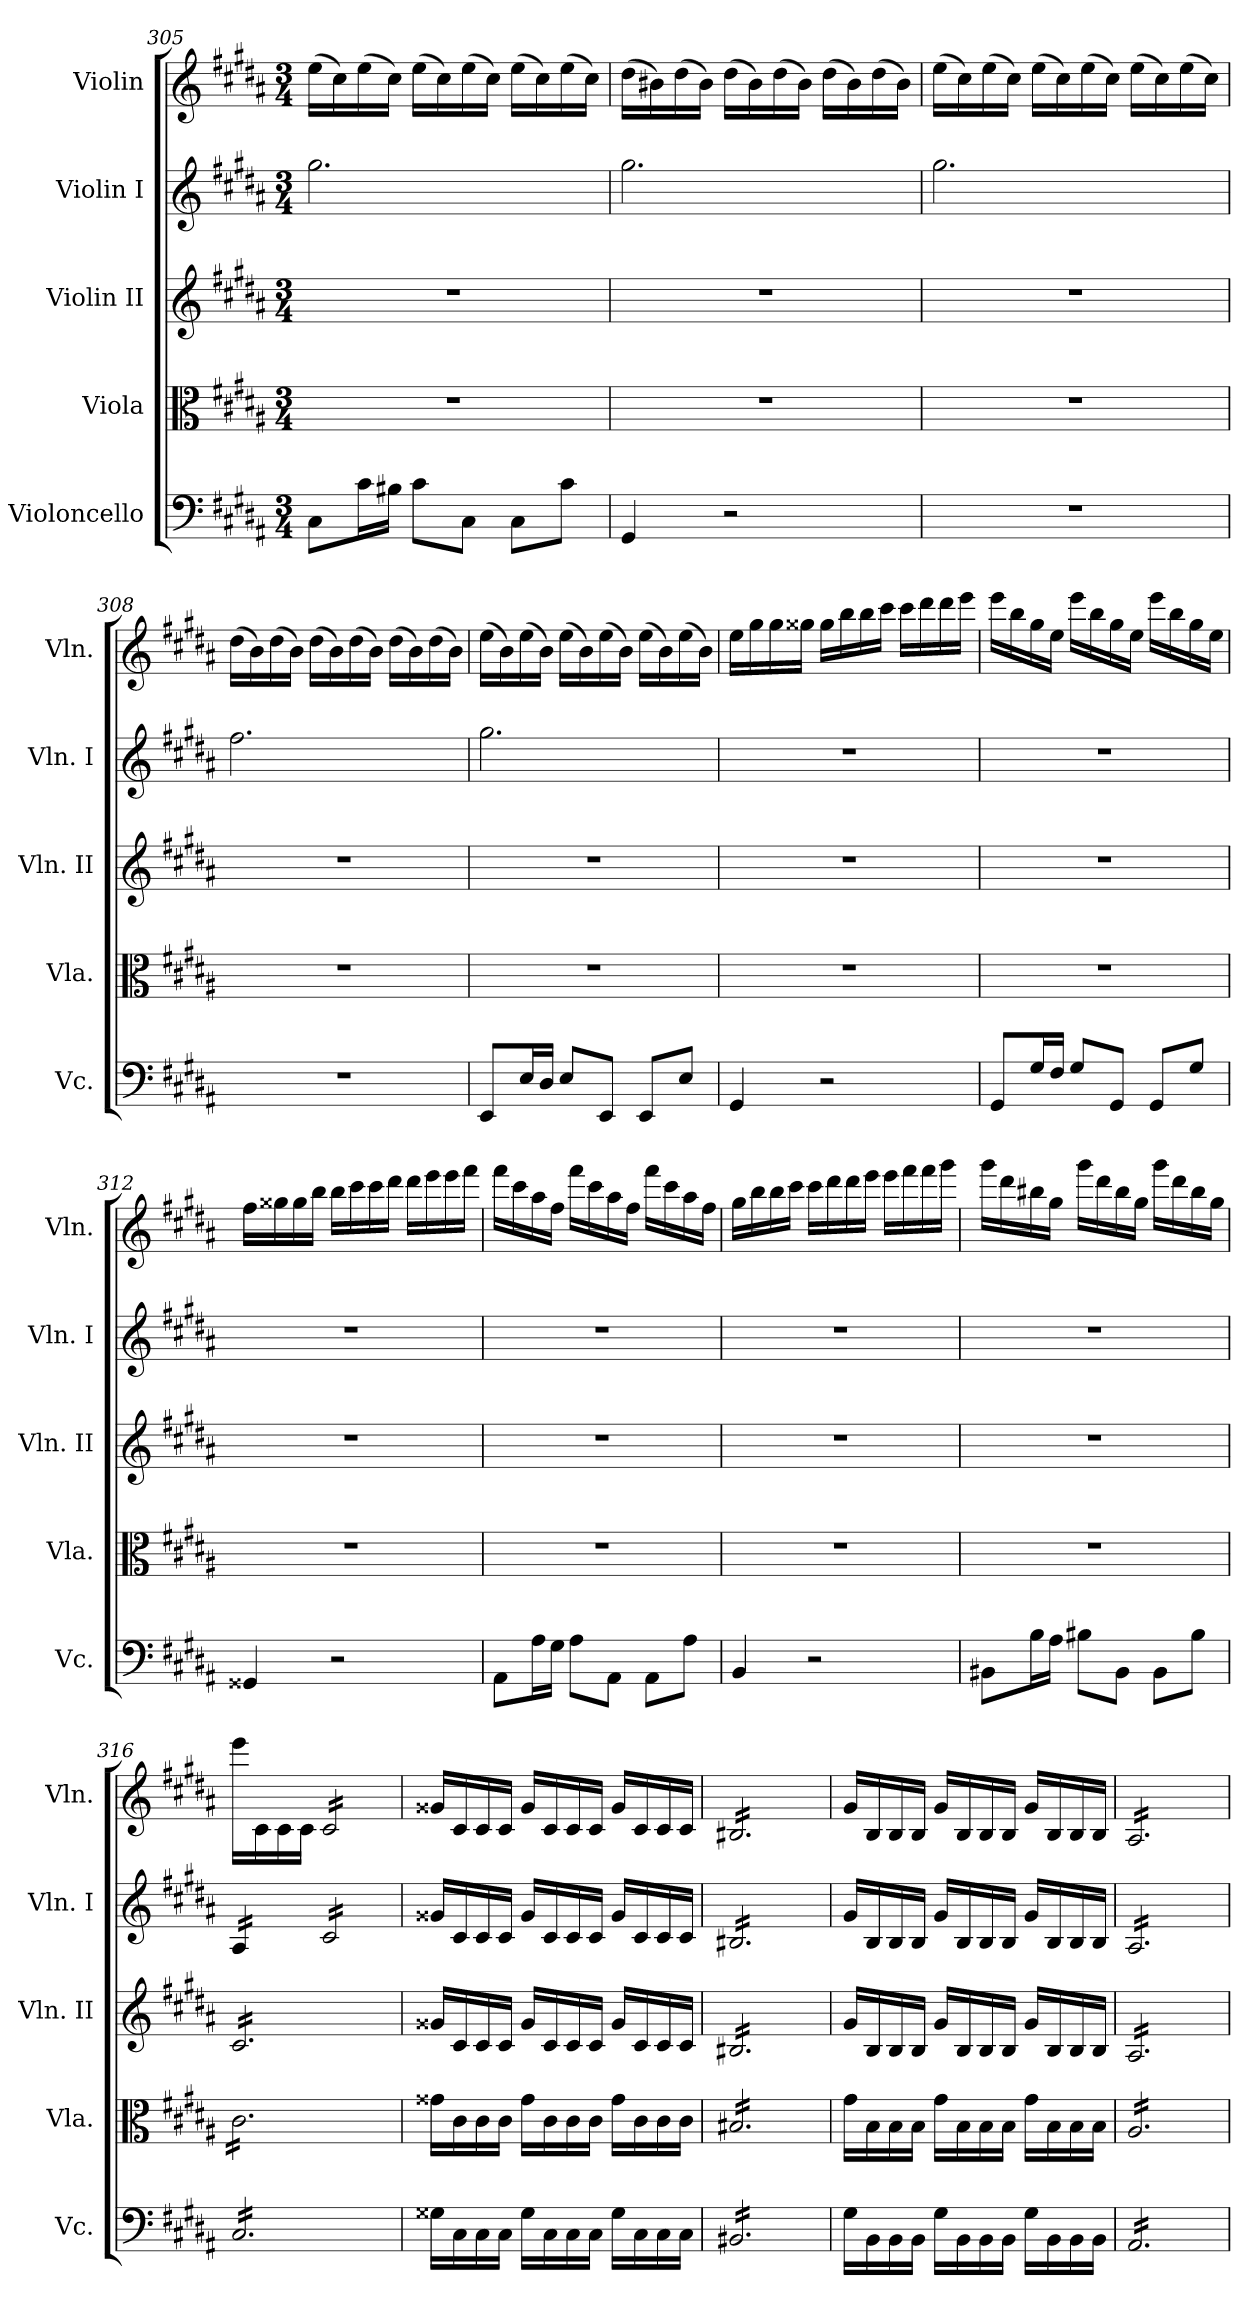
**kern	**kern	**kern	**kern	**kern
*part5	*part4	*part3	*part2	*part1
*staff5	*staff4	*staff3	*staff2	*staff1
*I"Violoncello	*I"Viola	*I"Violin II	*I"Violin I	*I"Violin
*I'Vc.	*I'Vla.	*I'Vln. II	*I'Vln. I	*I'Vln.
!!LO:LB:g=z
*clefF4	*clefC3	*clefG2	*clefG2	*clefG2
*k[f#c#g#d#a#]	*k[f#c#g#d#a#]	*k[f#c#g#d#a#]	*k[f#c#g#d#a#]	*k[f#c#g#d#a#]
*M3/4	*M3/4	*M3/4	*M3/4	*M3/4
=305	=305	=305	=305	=305
8C#\L	2.r	2.r	2.gg#\	(>16ee\LL
.	.	.	.	16cc#\)
16c#\L	.	.	.	(>16ee\
16B#X\JJ	.	.	.	16cc#\JJ)
8c#\L	.	.	.	(>16ee\LL
.	.	.	.	16cc#\)
8C#\J	.	.	.	(>16ee\
.	.	.	.	16cc#\JJ)
8C#\L	.	.	.	(>16ee\LL
.	.	.	.	16cc#\)
8c#\J	.	.	.	(>16ee\
.	.	.	.	16cc#\JJ)
=306	=306	=306	=306	=306
4GG#/	2.r	2.r	2.gg#\	(>16dd#\LL
.	.	.	.	16b#X\)
.	.	.	.	(>16dd#\
.	.	.	.	16b#\JJ)
2r	.	.	.	(>16dd#\LL
.	.	.	.	16b#\)
.	.	.	.	(>16dd#\
.	.	.	.	16b#\JJ)
.	.	.	.	(>16dd#\LL
.	.	.	.	16b#\)
.	.	.	.	(>16dd#\
.	.	.	.	16b#\JJ)
=307	=307	=307	=307	=307
2.r	2.r	2.r	2.gg#\	(>16ee\LL
.	.	.	.	16cc#\)
.	.	.	.	(>16ee\
.	.	.	.	16cc#\JJ)
.	.	.	.	(>16ee\LL
.	.	.	.	16cc#\)
.	.	.	.	(>16ee\
.	.	.	.	16cc#\JJ)
.	.	.	.	(>16ee\LL
.	.	.	.	16cc#\)
.	.	.	.	(>16ee\
.	.	.	.	16cc#\JJ)
!!LO:PB:g=z
=308	=308	=308	=308	=308
2.r	2.r	2.r	2.ff#\	(>16dd#\LL
.	.	.	.	16b\)
.	.	.	.	(>16dd#\
.	.	.	.	16b\JJ)
.	.	.	.	(>16dd#\LL
.	.	.	.	16b\)
.	.	.	.	(>16dd#\
.	.	.	.	16b\JJ)
.	.	.	.	(>16dd#\LL
.	.	.	.	16b\)
.	.	.	.	(>16dd#\
.	.	.	.	16b\JJ)
=309	=309	=309	=309	=309
8EE/L	2.r	2.r	2.gg#\	(>16ee\LL
.	.	.	.	16b\)
16E/L	.	.	.	(>16ee\
16D#/JJ	.	.	.	16b\JJ)
8E/L	.	.	.	(>16ee\LL
.	.	.	.	16b\)
8EE/J	.	.	.	(>16ee\
.	.	.	.	16b\JJ)
8EE/L	.	.	.	(>16ee\LL
.	.	.	.	16b\)
8E/J	.	.	.	(>16ee\
.	.	.	.	16b\JJ)
=310	=310	=310	=310	=310
4GG#/	2.r	2.r	2.r	16ee\LL
.	.	.	.	16gg#\
.	.	.	.	16gg#\
.	.	.	.	16gg##X\JJ
2r	.	.	.	16gg##\LL
.	.	.	.	16bb\
.	.	.	.	16bb\
.	.	.	.	16ccc#\JJ
.	.	.	.	16ccc#\LL
.	.	.	.	16ddd#\
.	.	.	.	16ddd#\
.	.	.	.	16eee\JJ
!!LO:LB:g=z
=311	=311	=311	=311	=311
8GG#/L	2.r	2.r	2.r	16eee\LL
.	.	.	.	16bb\
16G#/L	.	.	.	16gg#\
16F#/JJ	.	.	.	16ee\JJ
8G#/L	.	.	.	16eee\LL
.	.	.	.	16bb\
8GG#/J	.	.	.	16gg#\
.	.	.	.	16ee\JJ
8GG#/L	.	.	.	16eee\LL
.	.	.	.	16bb\
8G#/J	.	.	.	16gg#\
.	.	.	.	16ee\JJ
=312	=312	=312	=312	=312
4GG##X/	2.r	2.r	2.r	16ff#\LL
.	.	.	.	16gg##X\
.	.	.	.	16gg##\
.	.	.	.	16bb\JJ
2r	.	.	.	16bb\LL
.	.	.	.	16ccc#\
.	.	.	.	16ccc#\
.	.	.	.	16ddd#\JJ
.	.	.	.	16ddd#\LL
.	.	.	.	16eee\
.	.	.	.	16eee\
.	.	.	.	16fff#\JJ
!!LO:PB:g=z
=313	=313	=313	=313	=313
8AA#\L	2.r	2.r	2.r	16fff#\LL
.	.	.	.	16ccc#\
16A#\L	.	.	.	16aa#\
16G#\JJ	.	.	.	16ff#\JJ
8A#\L	.	.	.	16fff#\LL
.	.	.	.	16ccc#\
8AA#\J	.	.	.	16aa#\
.	.	.	.	16ff#\JJ
8AA#\L	.	.	.	16fff#\LL
.	.	.	.	16ccc#\
8A#\J	.	.	.	16aa#\
.	.	.	.	16ff#\JJ
=314	=314	=314	=314	=314
4BB/	2.r	2.r	2.r	16gg#\LL
.	.	.	.	16bb\
.	.	.	.	16bb\
.	.	.	.	16ccc#\JJ
2r	.	.	.	16ccc#\LL
.	.	.	.	16ddd#\
.	.	.	.	16ddd#\
.	.	.	.	16eee\JJ
.	.	.	.	16eee\LL
.	.	.	.	16fff#\
.	.	.	.	16fff#\
.	.	.	.	16ggg#\JJ
!!LO:LB:g=z
=315	=315	=315	=315	=315
8BB#X\L	2.r	2.r	2.r	16ggg#\LL
.	.	.	.	16ddd#\
16B\L	.	.	.	16bb#X\
16A#\JJ	.	.	.	16gg#\JJ
8B#X\L	.	.	.	16ggg#\LL
.	.	.	.	16ddd#\
8BB#\J	.	.	.	16bb#\
.	.	.	.	16gg#\JJ
8BB#\L	.	.	.	16ggg#\LL
.	.	.	.	16ddd#\
8B#\J	.	.	.	16bb#\
.	.	.	.	16gg#\JJ
=316	=316	=316	=316	=316
*tremolo	*	*	*	*
*	*tremolo	*	*	*
*	*	*tremolo	*	*
*	*	*	*tremolo	*
16C#/LL	16c#\LL	16c#/LL	16A#/LL	16eee\LL
16C#/	16c#\	16c#/	16A#/	16c#\
16C#/	16c#\	16c#/	16A#/	16c#\
16C#/	16c#\	16c#/	16A#/JJ	16c#\JJ
*	*	*	*	*tremolo
16C#/	16c#\	16c#/	16c#/LL	16c#/LL
16C#/	16c#\	16c#/	16c#/	16c#/
16C#/	16c#\	16c#/	16c#/	16c#/
16C#/	16c#\	16c#/	16c#/	16c#/
16C#/	16c#\	16c#/	16c#/	16c#/
16C#/	16c#\	16c#/	16c#/	16c#/
16C#/	16c#\	16c#/	16c#/	16c#/
16C#/JJ	16c#\JJ	16c#/JJ	16c#/JJ	16c#/JJ
*	*	*	*	*Xtremolo
*	*	*	*Xtremolo	*
*	*	*Xtremolo	*	*
*	*Xtremolo	*	*	*
*Xtremolo	*	*	*	*
=317	=317	=317	=317	=317
16G##X\LL	16g##X\LL	16g##X/LL	16g##X/LL	16g##X/LL
16C#\	16c#\	16c#/	16c#/	16c#/
16C#\	16c#\	16c#/	16c#/	16c#/
16C#\JJ	16c#\JJ	16c#/JJ	16c#/JJ	16c#/JJ
16G##\LL	16g##\LL	16g##/LL	16g##/LL	16g##/LL
16C#\	16c#\	16c#/	16c#/	16c#/
16C#\	16c#\	16c#/	16c#/	16c#/
16C#\JJ	16c#\JJ	16c#/JJ	16c#/JJ	16c#/JJ
16G##\LL	16g##\LL	16g##/LL	16g##/LL	16g##/LL
16C#\	16c#\	16c#/	16c#/	16c#/
16C#\	16c#\	16c#/	16c#/	16c#/
16C#\JJ	16c#\JJ	16c#/JJ	16c#/JJ	16c#/JJ
=318	=318	=318	=318	=318
*tremolo	*	*	*	*
*	*tremolo	*	*	*
*	*	*tremolo	*	*
*	*	*	*tremolo	*
*	*	*	*	*tremolo
16BB#X/LL	16B#X/LL	16B#X/LL	16B#X/LL	16B#X/LL
16BB#X/	16B#X/	16B#X/	16B#X/	16B#X/
16BB#X/	16B#X/	16B#X/	16B#X/	16B#X/
16BB#X/	16B#X/	16B#X/	16B#X/	16B#X/
16BB#X/	16B#X/	16B#X/	16B#X/	16B#X/
16BB#X/	16B#X/	16B#X/	16B#X/	16B#X/
16BB#X/	16B#X/	16B#X/	16B#X/	16B#X/
16BB#X/	16B#X/	16B#X/	16B#X/	16B#X/
16BB#X/	16B#X/	16B#X/	16B#X/	16B#X/
16BB#X/	16B#X/	16B#X/	16B#X/	16B#X/
16BB#X/	16B#X/	16B#X/	16B#X/	16B#X/
16BB#X/JJ	16B#X/JJ	16B#X/JJ	16B#X/JJ	16B#X/JJ
*	*	*	*	*Xtremolo
*	*	*	*Xtremolo	*
*	*	*Xtremolo	*	*
*	*Xtremolo	*	*	*
*Xtremolo	*	*	*	*
!!LO:PB:g=z
=319	=319	=319	=319	=319
16G#\LL	16g#\LL	16g#/LL	16g#/LL	16g#/LL
16BB\	16B\	16B/	16B/	16B/
16BB\	16B\	16B/	16B/	16B/
16BB\JJ	16B\JJ	16B/JJ	16B/JJ	16B/JJ
16G#\LL	16g#\LL	16g#/LL	16g#/LL	16g#/LL
16BB\	16B\	16B/	16B/	16B/
16BB\	16B\	16B/	16B/	16B/
16BB\JJ	16B\JJ	16B/JJ	16B/JJ	16B/JJ
16G#\LL	16g#\LL	16g#/LL	16g#/LL	16g#/LL
16BB\	16B\	16B/	16B/	16B/
16BB\	16B\	16B/	16B/	16B/
16BB\JJ	16B\JJ	16B/JJ	16B/JJ	16B/JJ
=320	=320	=320	=320	=320
*tremolo	*	*	*	*
*	*tremolo	*	*	*
*	*	*tremolo	*	*
*	*	*	*tremolo	*
*	*	*	*	*tremolo
16AA#/LL	16A#/LL	16A#/LL	16A#/LL	16A#/LL
16AA#/	16A#/	16A#/	16A#/	16A#/
16AA#/	16A#/	16A#/	16A#/	16A#/
16AA#/	16A#/	16A#/	16A#/	16A#/
16AA#/	16A#/	16A#/	16A#/	16A#/
16AA#/	16A#/	16A#/	16A#/	16A#/
16AA#/	16A#/	16A#/	16A#/	16A#/
16AA#/	16A#/	16A#/	16A#/	16A#/
16AA#/	16A#/	16A#/	16A#/	16A#/
16AA#/	16A#/	16A#/	16A#/	16A#/
16AA#/	16A#/	16A#/	16A#/	16A#/
16AA#/JJ	16A#/JJ	16A#/JJ	16A#/JJ	16A#/JJ
*	*	*	*	*Xtremolo
*	*	*	*Xtremolo	*
*	*	*Xtremolo	*	*
*	*Xtremolo	*	*	*
*Xtremolo	*	*	*	*
=	=	=	=	=
*-	*-	*-	*-	*-
